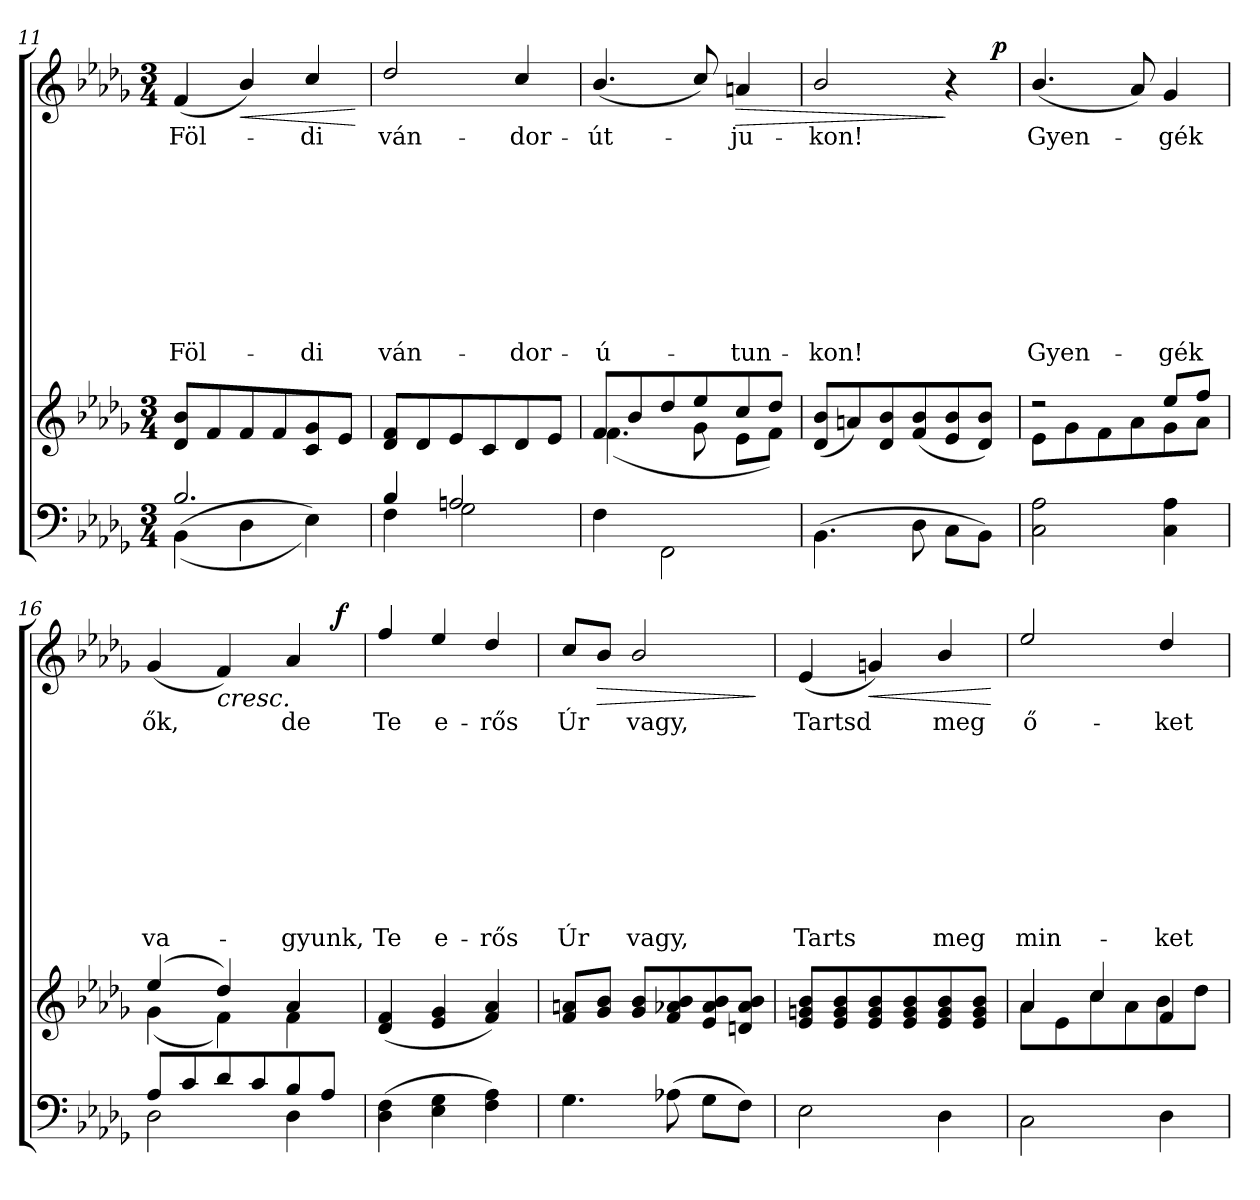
**kern	**kern	**kern	**text	**text	**text	**text	**text	**text	**text	**text	**text	**text	**dynam
*part3	*part2	*part1	*part1	*part1	*part1	*part1	*part1	*part1	*part1	*part1	*part1	*part1	*part1
*staff3	*staff2	*staff1	*staff1	*staff1	*staff1	*staff1	*staff1	*staff1	*staff1	*staff1	*staff1	*staff1	*staff1
*clefF4	*clefG2	*clefG2	*	*	*	*	*	*	*	*	*	*	*
*k[b-e-a-d-g-]	*k[b-e-a-d-g-]	*k[b-e-a-d-g-]	*	*	*	*	*	*	*	*	*	*	*
*D-:	*D-:	*D-:	*	*	*	*	*	*	*	*	*	*	*
*M3/4	*M3/4	*M3/4	*	*	*	*	*	*	*	*	*	*	*
=11	=11	=11	=11	=11	=11	=11	=11	=11	=11	=11	=11	=11	=11
*^	*	*	*	*	*	*	*	*	*	*	*	*	*
!	!	!	!	!LO:LY:b	!	!	!	!	!	!	!	!	!LO:LY:b	!
2.B-/	(<(>4BB-\	8d-/ 8b-/L	(>4f/	Föl-	.	.	.	.	.	.	.	.	Föl-	.
.	.	8f/	.	.	.	.	.	.	.	.	.	.	.	.
!	!	!	!	!	!	!	!	!	!	!	!	!	!	!LO:HP:b
.	4D-\	8f/	4b-/)	.	.	.	.	.	.	.	.	.	.	<
.	.	8f/	.	.	.	.	.	.	.	.	.	.	.	.
!	!	!	!	!LO:LY:b	!	!	!	!	!	!	!	!	!LO:LY:b	!
.	4E-\))	8c/ 8g-/	4cc/	-di	.	.	.	.	.	.	.	.	-di	.
.	.	8e-/J	.	.	.	.	.	.	.	.	.	.	.	.
*v	*v	*	*	*	*	*	*	*	*	*	*	*	*	*
.	.	.	.	.	.	.	.	.	.	.	.	.	[
!!LO:LB:g=z
=12	=12	=12	=12	=12	=12	=12	=12	=12	=12	=12	=12	=12	=12
*^	*	*	*	*	*	*	*	*	*	*	*	*	*
!	!	!	!	!LO:LY:b	!	!	!	!	!	!	!	!	!LO:LY:b	!
4B-/	4F\	8d-/ 8f/L	2dd-/	ván-	.	.	.	.	.	.	.	.	ván-	.
.	.	8d-/	.	.	.	.	.	.	.	.	.	.	.	.
2An/	2G-\	8e-/	.	.	.	.	.	.	.	.	.	.	.	.
.	.	8c/	.	.	.	.	.	.	.	.	.	.	.	.
!	!	!	!	!LO:LY:b	!	!	!	!	!	!	!	!	!LO:LY:b	!
.	.	8d-/	4cc/	-dor-	.	.	.	.	.	.	.	.	-dor-	.
.	.	8e-/J	.	.	.	.	.	.	.	.	.	.	.	.
*v	*v	*	*	*	*	*	*	*	*	*	*	*	*	*
=13	=13	=13	=13	=13	=13	=13	=13	=13	=13	=13	=13	=13	=13
*	*^	*	*	*	*	*	*	*	*	*	*	*	*
!	!	!	!	!LO:LY:b	!	!	!	!	!	!	!	!	!LO:LY:b	!
4F\	8f/L	(<4.f\	(4.b-/	-út-	.	.	.	.	.	.	.	.	-ú-	.
.	8b-/	.	.	.	.	.	.	.	.	.	.	.	.	.
2FF\	8dd-/	.	.	.	.	.	.	.	.	.	.	.	.	.
.	8ee-/	8g-\	8cc/)	.	.	.	.	.	.	.	.	.	.	.
!	!	!	!	!LO:LY:b	!	!	!	!	!	!	!	!	!LO:LY:b	!LO:HP:b
.	8cc/	8e-\L	4an/	-ju-	.	.	.	.	.	.	.	.	-tun-	>
.	8dd-/J	8f\J)	.	.	.	.	.	.	.	.	.	.	.	.
*	*v	*v	*	*	*	*	*	*	*	*	*	*	*	*
=14	=14	=14	=14	=14	=14	=14	=14	=14	=14	=14	=14	=14	=14
*	*^	*	*	*	*	*	*	*	*	*	*	*	*
!	!	!	!	!LO:LY:b	!	!	!	!	!	!	!	!	!LO:LY:b	!
*	*v	*v	*^	*	*	*	*	*	*	*	*	*	*	*
(<4.BB-\	(8d-/ 8b-/L	2b-/	2ryy	-kon!	.	.	.	.	.	.	.	.	-kon!	.
.	8an/)	.	.	.	.	.	.	.	.	.	.	.	.	.
.	8d-/ 8b-/	.	.	.	.	.	.	.	.	.	.	.	.	.
8D-\	(<8f/ 8b-/	.	.	.	.	.	.	.	.	.	.	.	.	.
8C\L	8e-/ 8b-/	4r	8ryy	.	.	.	.	.	.	.	.	.	.	]
8BB-\J)	8d-/ 8b-/J)	.	32ryy	.	.	.	.	.	.	.	.	.	.	.
!	!	!	!	!	!	!	!	!	!	!	!	!	!	!LO:DY:a
.	.	.	16.ryy	.	.	.	.	.	.	.	.	.	.	p
*	*	*v	*v	*	*	*	*	*	*	*	*	*	*	*
=15	=15	=15	=15	=15	=15	=15	=15	=15	=15	=15	=15	=15	=15
*	*^	*	*	*	*	*	*	*	*	*	*	*	*
*	*	*	*^	*	*	*	*	*	*	*	*	*	*	*
!	!	!	!	!	!LO:LY:b	!	!	!	!	!	!	!	!	!LO:LY:b	!
*	*	*	*v	*v	*	*	*	*	*	*	*	*	*	*	*
2C\ 2A-\	2rdd	8e-\L	(>4.b-/	Gyen-	.	.	.	.	.	.	.	.	Gyen-	.
.	.	8g-\	.	.	.	.	.	.	.	.	.	.	.	.
.	.	8f\	.	.	.	.	.	.	.	.	.	.	.	.
.	.	8a-\	8a-/)	.	.	.	.	.	.	.	.	.	.	.
!	!	!	!	!LO:LY:b	!	!	!	!	!	!	!	!	!LO:LY:b	!
4C\ 4A-\	8ee-/L	8g-\	4g-/	-gék	.	.	.	.	.	.	.	.	-gék	.
.	8ff/J	8a-\J	.	.	.	.	.	.	.	.	.	.	.	.
=16	=16	=16	=16	=16	=16	=16	=16	=16	=16	=16	=16	=16	=16	=16
*^	*	*	*	*	*	*	*	*	*	*	*	*	*	*
!	!	!	!	!	!LO:LY:b	!	!	!	!	!	!	!	!	!LO:LY:b	!
*	*	*	*	*^	*	*	*	*	*	*	*	*	*	*	*
8A-/L	2D-\	(4ee-/	(<4g-\	(>4g-/	2ryy	ők,	.	.	.	.	.	.	.	.	va-	.
8c/	.	.	.	.	.	.	.	.	.	.	.	.	.	.	.	.
!	!	!	!	!	!	!	!	!	!	!	!	!	!	!	!	!LO:HP:b
8d-/	.	4dd-/)	4f\)	4f/)	.	.	.	.	.	.	.	.	.	.	.	<
8c/	.	.	.	.	.	.	.	.	.	.	.	.	.	.	.	.
!	!	!	!	!	!	!LO:LY:b	!	!	!	!	!	!	!	!	!LO:LY:b	!
8B-/	4D-\	4a-/	4f\	4a-/	8ryy	de	.	.	.	.	.	.	.	.	-gyunk,	.
8A-/J	.	.	.	.	32ryy	.	.	.	.	.	.	.	.	.	.	.
!	!	!	!	!	!	!	!	!	!	!	!	!	!	!	!	!LO:DY:a
.	.	.	.	.	16.ryy	.	.	.	.	.	.	.	.	.	.	f
*v	*v	*	*	*	*	*	*	*	*	*	*	*	*	*	*	*
*	*v	*v	*	*	*	*	*	*	*	*	*	*	*	*	*
.	.	.	.	.	.	.	.	.	.	.	.	.	.	[
*	*	*v	*v	*	*	*	*	*	*	*	*	*	*	*
=17	=17	=17	=17	=17	=17	=17	=17	=17	=17	=17	=17	=17	=17
*	*	*^	*	*	*	*	*	*	*	*	*	*	*
!	!	!	!	!LO:LY:b	!	!	!	!	!	!	!	!	!LO:LY:b	!
*	*	*v	*v	*	*	*	*	*	*	*	*	*	*	*
(<4D-\ 4F\	(4d-/ 4f/	4ff/	Te	.	.	.	.	.	.	.	.	Te	.
!	!	!	!LO:LY:b	!	!	!	!	!	!	!	!	!LO:LY:b	!
4E-\ 4G-\	4e-/ 4g-/	4ee-/	e-	.	.	.	.	.	.	.	.	e-	.
!	!	!	!LO:LY:b	!	!	!	!	!	!	!	!	!LO:LY:b	!
4F\ 4A-\)	4f/ 4a-/)	4dd-/	-rős	.	.	.	.	.	.	.	.	-rős	.
!!LO:LB:g=z
=18	=18	=18	=18	=18	=18	=18	=18	=18	=18	=18	=18	=18	=18
!	!	!	!LO:LY:b	!	!	!	!	!	!	!	!	!LO:LY:b	!
4.G-\	8f/ 8an/L	8cc/L	Úr	.	.	.	.	.	.	.	.	Úr	.
!	!	!	!	!	!	!	!	!	!	!	!	!	!LO:HP:b
.	8g-/ 8b-/J	8b-/J	.	.	.	.	.	.	.	.	.	.	>
!	!	!	!LO:LY:b	!	!	!	!	!	!	!	!	!LO:LY:b	!
.	8g-/ 8b-/L	2b-/	vagy,	.	.	.	.	.	.	.	.	vagy,	.
(<8A-X\	8f/ 8a-X/ 8b-/	.	.	.	.	.	.	.	.	.	.	.	.
8G-\L	8e-/ 8a-/ 8b-/	.	.	.	.	.	.	.	.	.	.	.	.
8F\J)	8dn/ 8a-/ 8b-/J	.	.	.	.	.	.	.	.	.	.	.	.
.	.	.	.	.	.	.	.	.	.	.	.	.	]
=19	=19	=19	=19	=19	=19	=19	=19	=19	=19	=19	=19	=19	=19
!	!	!	!LO:LY:b	!	!	!	!	!	!	!	!	!LO:LY:b	!
2E-\	8e-/ 8gn/ 8b-/L	(>4e-/	Tartsd	.	.	.	.	.	.	.	.	Tarts	.
.	8e-/ 8g/ 8b-/	.	.	.	.	.	.	.	.	.	.	.	.
!	!	!	!	!	!	!	!	!	!	!	!	!	!LO:HP:b
.	8e-/ 8g/ 8b-/	4gn/)	.	.	.	.	.	.	.	.	.	.	<
.	8e-/ 8g/ 8b-/	.	.	.	.	.	.	.	.	.	.	.	.
!	!	!	!LO:LY:b	!	!	!	!	!	!	!	!	!LO:LY:b	!
4D-\	8e-/ 8g/ 8b-/	4b-/	meg	.	.	.	.	.	.	.	.	meg	.
.	8e-/ 8g/ 8b-/J	.	.	.	.	.	.	.	.	.	.	.	.
.	.	.	.	.	.	.	.	.	.	.	.	.	[
=20	=20	=20	=20	=20	=20	=20	=20	=20	=20	=20	=20	=20	=20
*	*^	*	*	*	*	*	*	*	*	*	*	*	*
!	!	!	!	!LO:LY:b	!	!	!	!	!	!	!	!	!LO:LY:b	!
2C\	4a-/	8a-\L	2ee-/	ő-	.	.	.	.	.	.	.	.	min-	.
.	.	8e-\	.	.	.	.	.	.	.	.	.	.	.	.
.	4cc/	8cc\	.	.	.	.	.	.	.	.	.	.	.	.
.	.	8a-\	.	.	.	.	.	.	.	.	.	.	.	.
!	!	!	!	!LO:LY:b	!	!	!	!	!	!	!	!	!LO:LY:b	!
4D-\	4f/	8b-\	4dd-/	-ket	.	.	.	.	.	.	.	.	-ket	.
.	.	8dd-\J	.	.	.	.	.	.	.	.	.	.	.	.
*	*v	*v	*	*	*	*	*	*	*	*	*	*	*	*
=	=	=	=	=	=	=	=	=	=	=	=	=	=
*-	*-	*-	*-	*-	*-	*-	*-	*-	*-	*-	*-	*-	*-
